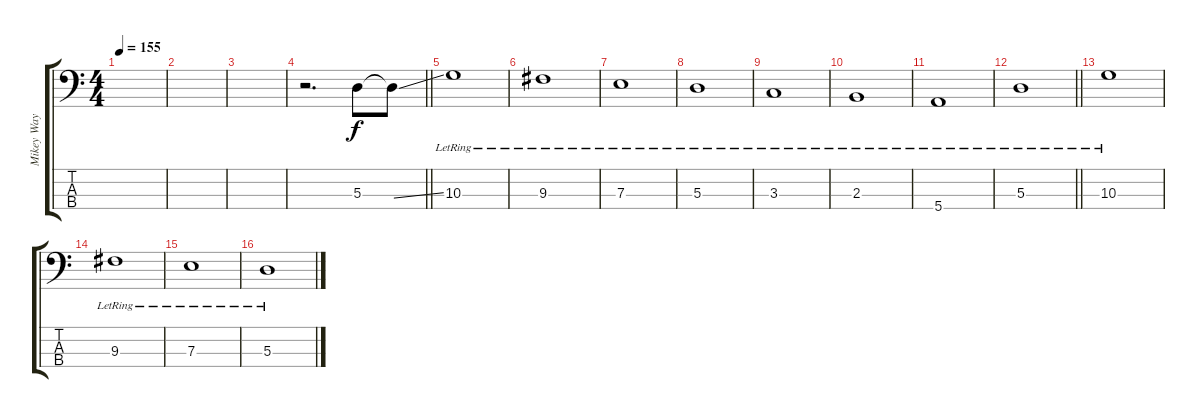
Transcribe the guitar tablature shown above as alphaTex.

\track ("Mikey Way [Bass]" "Mikey Way ") {instrument electricbasspick}
\staff {score tabs}
\tuning (G2 D2 A1 E1) {hide}
\ts (4 4)
\tempo 155
\clef f4
\ks c
|
|
|
\barLineRight lightlight
r.2{d} 5.3.8 5.3{ss t}.8 |
10.3{lr}.1 |
9.3{lr}.1 |
7.3{lr}.1 |
5.3{lr}.1 |
3.3{lr}.1 |
2.3{lr}.1 |
5.4{lr}.1 |
\barLineRight lightlight
5.3{lr}.1 |
10.3{lr}.1 |
9.3{lr}.1 |
7.3{lr}.1 |
5.3{lr}.1
